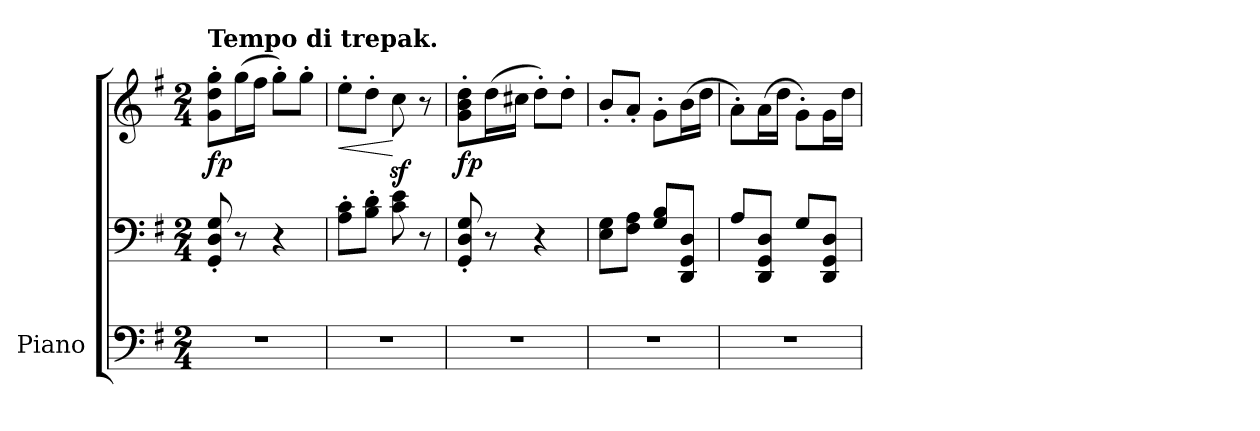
**kern	**kern	**kern	**dynam
*part1	*part1	*part1	*part1
*staff3	*staff2	*staff1	*staff1/2/3
*I"Piano	*	*	*
*I'Pno.	*	*	*
*clefF4	*clefF4	*clefG2	*
*k[f#]	*k[f#]	*k[f#]	*
*M2/4	*M2/4	*M2/4	*
*MM162	*MM162	*MM162	*
=1	=1	=1	=1
!	!	!LO:TX:a:B:t=Tempo di trepak.	!
!	!	!	!LO:DY:b
2r	8GG/' 8D/' 8G/'	8g\' 8dd\' 8gg\'L	fp
.	8r	(>16gg\L	.
.	.	16ff#\JJ	.
.	4r	8gg'\L)	.
.	.	8gg'\J	.
=2	=2	=2	=2
!	!	!	!LO:HP:b
2r	8A\' 8c\'L	8ee'\L	<
.	8B\' 8d\'J	8dd'\J	.
.	8c\ 8e\	8ccz<\	[
.	8r	8r	.
=3	=3	=3	=3
!	!	!	!LO:DY:b
2r	8GG/' 8D/' 8G/'	8g\' 8b\' 8dd\'L	fp
.	8r	(>16dd\L	.
.	.	16cc#X\JJ	.
.	4r	8dd'\L)	.
.	.	8dd'\J	.
=4	=4	=4	=4
2r	8E\ 8G\L	8b'/L	.
.	8F#\ 8A\J	8a'/J	.
.	8G/ 8B/L	8g'\L	.
.	8DD/ 8GG/ 8D/J	(>16b\L	.
.	.	16dd\JJ	.
=5	=5	=5	=5
2r	8A/L	8a'\L)	.
.	8DD/ 8GG/ 8D/J	(>16a\L	.
.	.	16dd\JJ	.
.	8G/L	8g'\L)	.
.	8DD/ 8GG/ 8D/J	16g\L	.
.	.	16dd\JJ	.
=	=	=	=
*-	*-	*-	*-
